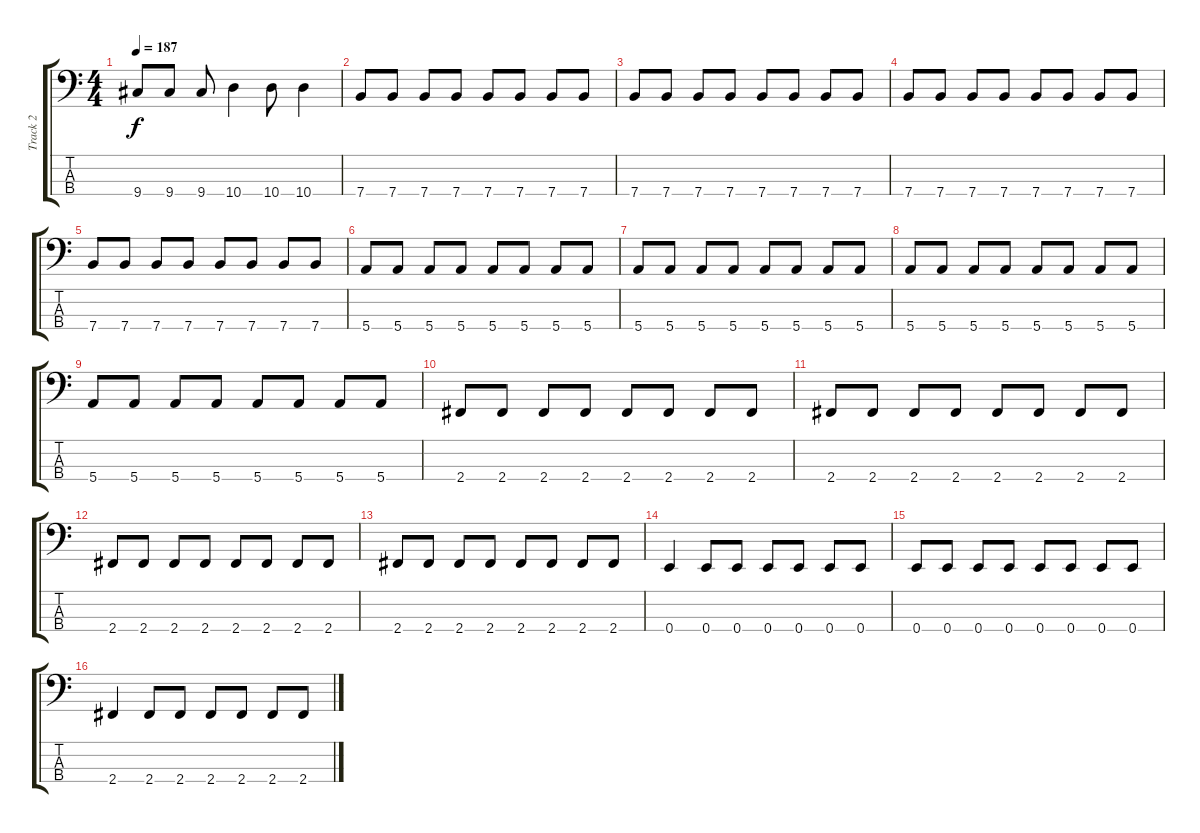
\track ("Track 2" "Track 2") {instrument electricbasspick}
\staff {score tabs}
\tuning (G2 D2 A1 E1) {hide}
\ts (4 4)
\tempo 187
\clef f4
\ks c
9.4{t}.8{dy f} 9.4.8 9.4.8 10.4.4 10.4.8 10.4.4 |
7.4.8 7.4.8 7.4.8 7.4.8 7.4.8 7.4.8 7.4.8 7.4.8 |
7.4.8 7.4.8 7.4.8 7.4.8 7.4.8 7.4.8 7.4.8 7.4.8 |
7.4.8 7.4.8 7.4.8 7.4.8 7.4.8 7.4.8 7.4.8 7.4.8 |
7.4.8 7.4.8 7.4.8 7.4.8 7.4.8 7.4.8 7.4.8 7.4.8 |
5.4.8 5.4.8 5.4.8 5.4.8 5.4.8 5.4.8 5.4.8 5.4.8 |
5.4.8 5.4.8 5.4.8 5.4.8 5.4.8 5.4.8 5.4.8 5.4.8 |
5.4.8 5.4.8 5.4.8 5.4.8 5.4.8 5.4.8 5.4.8 5.4.8 |
5.4.8 5.4.8 5.4.8 5.4.8 5.4.8 5.4.8 5.4.8 5.4.8 |
2.4.8 2.4.8 2.4.8 2.4.8 2.4.8 2.4.8 2.4.8 2.4.8 |
2.4.8 2.4.8 2.4.8 2.4.8 2.4.8 2.4.8 2.4.8 2.4.8 |
2.4.8 2.4.8 2.4.8 2.4.8 2.4.8 2.4.8 2.4.8 2.4.8 |
2.4.8 2.4.8 2.4.8 2.4.8 2.4.8 2.4.8 2.4.8 2.4.8 |
0.4.4 0.4.8 0.4.8 0.4.8 0.4.8 0.4.8 0.4.8 |
0.4.8 0.4.8 0.4.8 0.4.8 0.4.8 0.4.8 0.4.8 0.4.8 |
2.4.4 2.4.8 2.4.8 2.4.8 2.4.8 2.4.8 2.4.8
